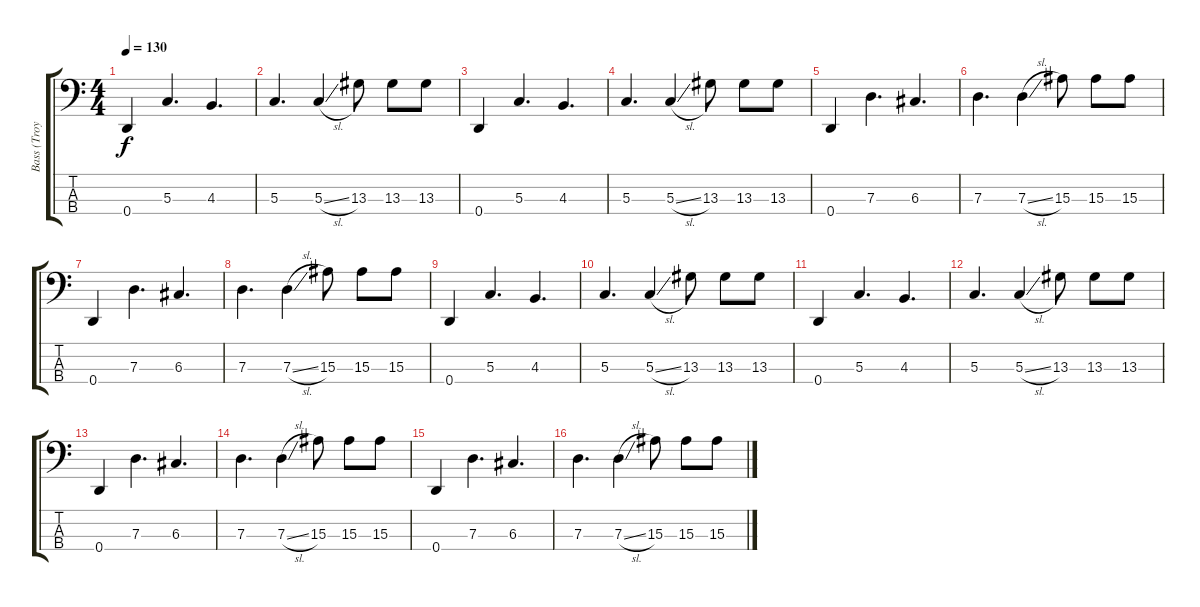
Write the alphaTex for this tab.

\track ("Bass (Troy Sanders)" "Bass (Troy") {instrument electricbassfinger}
\staff {score tabs}
\tuning (F2 C2 G1 D1) {hide}
\ts (4 4)
\tempo 130
\clef f4
\ks c
0.4.4{dy f} 5.3.4{d} 4.3.4{d} |
5.3.4{d} 5.3{sl}.4 13.3.8 13.3.8 13.3.8 |
0.4.4 5.3.4{d} 4.3.4{d} |
5.3.4{d} 5.3{sl}.4 13.3.8 13.3.8 13.3.8 |
0.4.4 7.3.4{d} 6.3.4{d} |
7.3.4{d} 7.3{sl}.4 15.3.8 15.3.8 15.3.8 |
0.4.4 7.3.4{d} 6.3.4{d} |
7.3.4{d} 7.3{sl}.4 15.3.8 15.3.8 15.3.8 |
0.4.4 5.3.4{d} 4.3.4{d} |
5.3.4{d} 5.3{sl}.4 13.3.8 13.3.8 13.3.8 |
0.4.4 5.3.4{d} 4.3.4{d} |
5.3.4{d} 5.3{sl}.4 13.3.8 13.3.8 13.3.8 |
0.4.4 7.3.4{d} 6.3.4{d} |
7.3.4{d} 7.3{sl}.4 15.3.8 15.3.8 15.3.8 |
0.4.4 7.3.4{d} 6.3.4{d} |
7.3.4{d} 7.3{sl}.4 15.3.8 15.3.8 15.3.8
